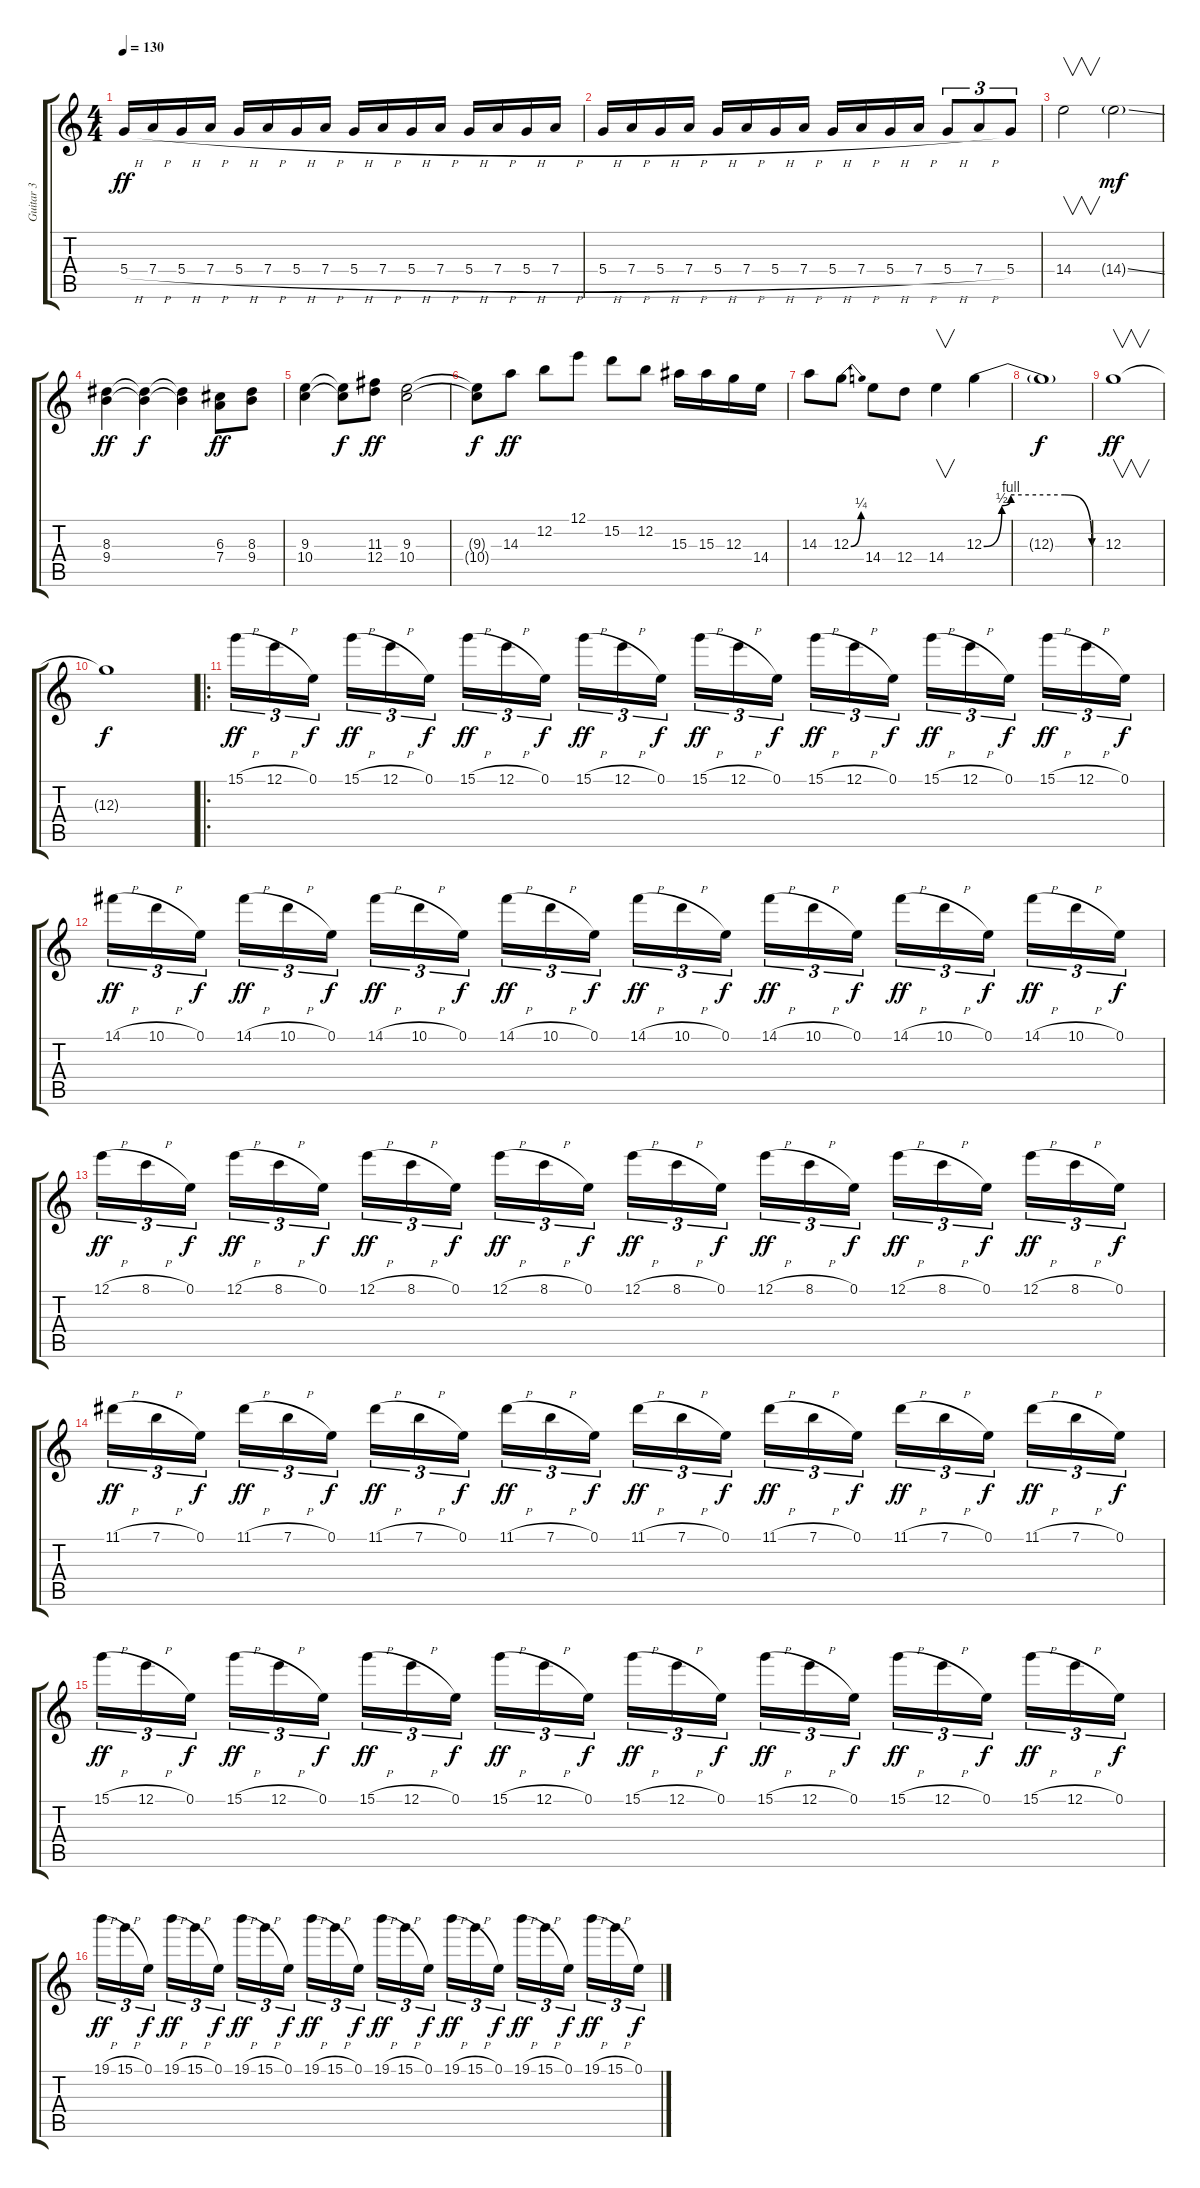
\track ("Guitar 3" "Guitar 3") {instrument distortionguitar}
\staff {score tabs}
\tuning (E4 B3 G3 D3 A2 E2) {hide}
\ts (4 4)
\tempo 130
\clef g2
\ks c
5.4{h}.16{dy ff} 7.4{h}.16 5.4{h}.16 7.4{h}.16 5.4{h}.16 7.4{h}.16 5.4{h}.16 7.4{h}.16 5.4{h}.16 7.4{h}.16 5.4{h}.16 7.4{h}.16 5.4{h}.16 7.4{h}.16 5.4{h}.16 7.4{h}.16 |
5.4{h}.16 7.4{h}.16 5.4{h}.16 7.4{h}.16 5.4{h}.16 7.4{h}.16 5.4{h}.16 7.4{h}.16 5.4{h}.16 7.4{h}.16 5.4{h}.16 7.4{h}.16 5.4{h}.8{tu (3 2)} 7.4{h}.8{tu (3 2)} 5.4.8{tu (3 2)} |
14.4.2{v} 14.4{ss g}.2{dy mf} |
(8.3 9.4).4{dy ff} (8.3{t} 9.4{t}).4{dy f} (8.3{t} 9.4{t}).4 (6.3 7.4).8{dy ff} (8.3 9.4).8 |
(9.3 10.4).4 (9.3{t} 10.4{t}).8{dy f} (11.3 12.4).8{dy ff} (9.3 10.4).2 |
(9.3{t} 10.4{t}).8{dy f} 14.3.8{dy ff} 12.2.8 12.1.8 15.2.8 12.2.8 15.3.16 15.3.16 12.3.16 14.4.16 |
14.3.8 12.3{be (bend 0 0 60 1)}.8 14.4.8 12.4.8 14.4.4{v} 12.3{be (custom 0 0 10 2 15 4 45 4 60 0)}.4 |
12.3{t}.1{dy f} |
12.3.1{v dy ff} |
12.3{t}.1{dy f} |
\ro
15.1{h}.16{tu (3 2) dy ff} 12.1{h}.16{tu (3 2)} 0.1.16{tu (3 2) dy f} 15.1{h}.16{tu (3 2) dy ff} 12.1{h}.16{tu (3 2)} 0.1.16{tu (3 2) dy f} 15.1{h}.16{tu (3 2) dy ff} 12.1{h}.16{tu (3 2)} 0.1.16{tu (3 2) dy f} 15.1{h}.16{tu (3 2) dy ff} 12.1{h}.16{tu (3 2)} 0.1.16{tu (3 2) dy f} 15.1{h}.16{tu (3 2) dy ff} 12.1{h}.16{tu (3 2)} 0.1.16{tu (3 2) dy f} 15.1{h}.16{tu (3 2) dy ff} 12.1{h}.16{tu (3 2)} 0.1.16{tu (3 2) dy f} 15.1{h}.16{tu (3 2) dy ff} 12.1{h}.16{tu (3 2)} 0.1.16{tu (3 2) dy f} 15.1{h}.16{tu (3 2) dy ff} 12.1{h}.16{tu (3 2)} 0.1.16{tu (3 2) dy f} |
14.1{h}.16{tu (3 2) dy ff} 10.1{h}.16{tu (3 2)} 0.1.16{tu (3 2) dy f} 14.1{h}.16{tu (3 2) dy ff} 10.1{h}.16{tu (3 2)} 0.1.16{tu (3 2) dy f} 14.1{h}.16{tu (3 2) dy ff} 10.1{h}.16{tu (3 2)} 0.1.16{tu (3 2) dy f} 14.1{h}.16{tu (3 2) dy ff} 10.1{h}.16{tu (3 2)} 0.1.16{tu (3 2) dy f} 14.1{h}.16{tu (3 2) dy ff} 10.1{h}.16{tu (3 2)} 0.1.16{tu (3 2) dy f} 14.1{h}.16{tu (3 2) dy ff} 10.1{h}.16{tu (3 2)} 0.1.16{tu (3 2) dy f} 14.1{h}.16{tu (3 2) dy ff} 10.1{h}.16{tu (3 2)} 0.1.16{tu (3 2) dy f} 14.1{h}.16{tu (3 2) dy ff} 10.1{h}.16{tu (3 2)} 0.1.16{tu (3 2) dy f} |
12.1{h}.16{tu (3 2) dy ff} 8.1{h}.16{tu (3 2)} 0.1.16{tu (3 2) dy f} 12.1{h}.16{tu (3 2) dy ff} 8.1{h}.16{tu (3 2)} 0.1.16{tu (3 2) dy f} 12.1{h}.16{tu (3 2) dy ff} 8.1{h}.16{tu (3 2)} 0.1.16{tu (3 2) dy f} 12.1{h}.16{tu (3 2) dy ff} 8.1{h}.16{tu (3 2)} 0.1.16{tu (3 2) dy f} 12.1{h}.16{tu (3 2) dy ff} 8.1{h}.16{tu (3 2)} 0.1.16{tu (3 2) dy f} 12.1{h}.16{tu (3 2) dy ff} 8.1{h}.16{tu (3 2)} 0.1.16{tu (3 2) dy f} 12.1{h}.16{tu (3 2) dy ff} 8.1{h}.16{tu (3 2)} 0.1.16{tu (3 2) dy f} 12.1{h}.16{tu (3 2) dy ff} 8.1{h}.16{tu (3 2)} 0.1.16{tu (3 2) dy f} |
11.1{h}.16{tu (3 2) dy ff} 7.1{h}.16{tu (3 2)} 0.1.16{tu (3 2) dy f} 11.1{h}.16{tu (3 2) dy ff} 7.1{h}.16{tu (3 2)} 0.1.16{tu (3 2) dy f} 11.1{h}.16{tu (3 2) dy ff} 7.1{h}.16{tu (3 2)} 0.1.16{tu (3 2) dy f} 11.1{h}.16{tu (3 2) dy ff} 7.1{h}.16{tu (3 2)} 0.1.16{tu (3 2) dy f} 11.1{h}.16{tu (3 2) dy ff} 7.1{h}.16{tu (3 2)} 0.1.16{tu (3 2) dy f} 11.1{h}.16{tu (3 2) dy ff} 7.1{h}.16{tu (3 2)} 0.1.16{tu (3 2) dy f} 11.1{h}.16{tu (3 2) dy ff} 7.1{h}.16{tu (3 2)} 0.1.16{tu (3 2) dy f} 11.1{h}.16{tu (3 2) dy ff} 7.1{h}.16{tu (3 2)} 0.1.16{tu (3 2) dy f} |
15.1{h}.16{tu (3 2) dy ff} 12.1{h}.16{tu (3 2)} 0.1.16{tu (3 2) dy f} 15.1{h}.16{tu (3 2) dy ff} 12.1{h}.16{tu (3 2)} 0.1.16{tu (3 2) dy f} 15.1{h}.16{tu (3 2) dy ff} 12.1{h}.16{tu (3 2)} 0.1.16{tu (3 2) dy f} 15.1{h}.16{tu (3 2) dy ff} 12.1{h}.16{tu (3 2)} 0.1.16{tu (3 2) dy f} 15.1{h}.16{tu (3 2) dy ff} 12.1{h}.16{tu (3 2)} 0.1.16{tu (3 2) dy f} 15.1{h}.16{tu (3 2) dy ff} 12.1{h}.16{tu (3 2)} 0.1.16{tu (3 2) dy f} 15.1{h}.16{tu (3 2) dy ff} 12.1{h}.16{tu (3 2)} 0.1.16{tu (3 2) dy f} 15.1{h}.16{tu (3 2) dy ff} 12.1{h}.16{tu (3 2)} 0.1.16{tu (3 2) dy f} |
19.1{h}.16{tu (3 2) dy ff} 15.1{h}.16{tu (3 2)} 0.1.16{tu (3 2) dy f} 19.1{h}.16{tu (3 2) dy ff} 15.1{h}.16{tu (3 2)} 0.1.16{tu (3 2) dy f} 19.1{h}.16{tu (3 2) dy ff} 15.1{h}.16{tu (3 2)} 0.1.16{tu (3 2) dy f} 19.1{h}.16{tu (3 2) dy ff} 15.1{h}.16{tu (3 2)} 0.1.16{tu (3 2) dy f} 19.1{h}.16{tu (3 2) dy ff} 15.1{h}.16{tu (3 2)} 0.1.16{tu (3 2) dy f} 19.1{h}.16{tu (3 2) dy ff} 15.1{h}.16{tu (3 2)} 0.1.16{tu (3 2) dy f} 19.1{h}.16{tu (3 2) dy ff} 15.1{h}.16{tu (3 2)} 0.1.16{tu (3 2) dy f} 19.1{h}.16{tu (3 2) dy ff} 15.1{h}.16{tu (3 2)} 0.1.16{tu (3 2) dy f}
